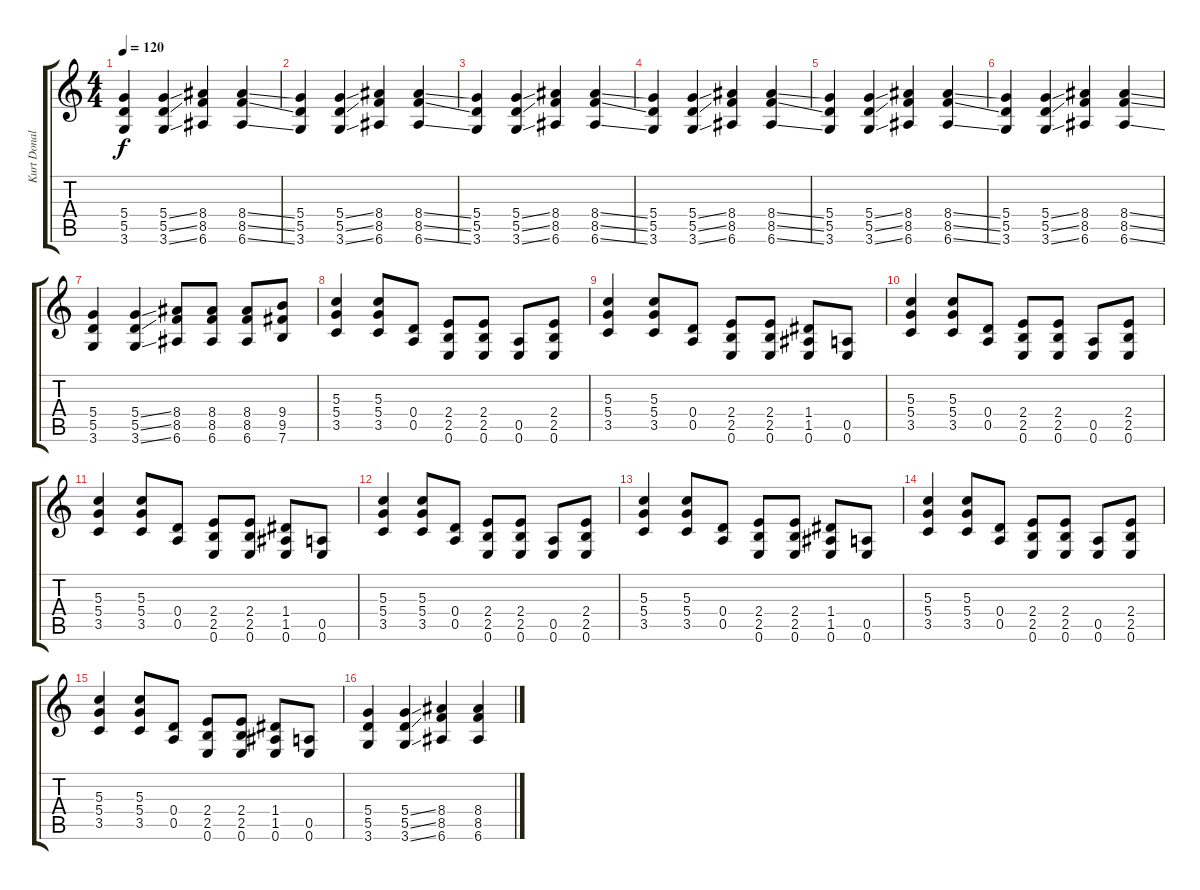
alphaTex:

\track ("Kurt Donald Cobain (Guitare)" "Kurt Donal") {instrument distortionguitar}
\staff {score tabs}
\tuning (E4 B3 G3 D3 A2 E2) {hide}
\ts (4 4)
\tempo 120
\clef g2
\ks c
(5.4 5.5 3.6).4{dy f} (5.4{ss} 5.5{ss} 3.6{ss}).4 (8.4 8.5 6.6).4 (8.4{ss} 8.5{ss} 6.6{ss}).4 |
(5.4 5.5 3.6).4 (5.4{ss} 5.5{ss} 3.6{ss}).4 (8.4 8.5 6.6).4 (8.4{ss} 8.5{ss} 6.6{ss}).4 |
(5.4 5.5 3.6).4 (5.4{ss} 5.5{ss} 3.6{ss}).4 (8.4 8.5 6.6).4 (8.4{ss} 8.5{ss} 6.6{ss}).4 |
(5.4 5.5 3.6).4 (5.4{ss} 5.5{ss} 3.6{ss}).4 (8.4 8.5 6.6).4 (8.4{ss} 8.5{ss} 6.6{ss}).4 |
(5.4 5.5 3.6).4 (5.4{ss} 5.5{ss} 3.6{ss}).4 (8.4 8.5 6.6).4 (8.4{ss} 8.5{ss} 6.6{ss}).4 |
(5.4 5.5 3.6).4 (5.4{ss} 5.5{ss} 3.6{ss}).4 (8.4 8.5 6.6).4 (8.4{ss} 8.5{ss} 6.6{ss}).4 |
(5.4 5.5 3.6).4 (5.4{ss} 5.5{ss} 3.6{ss}).4 (8.4 8.5 6.6).8 (8.4 8.5 6.6).8 (8.4 8.5 6.6).8 (9.4 9.5 7.6).8 |
(5.3 5.4 3.5).4 (5.3 5.4 3.5).8 (0.4 0.5).8 (2.4 2.5 0.6).8 (2.4 2.5 0.6).8 (0.5 0.6).8 (2.4 2.5 0.6).8 |
(5.3 5.4 3.5).4 (5.3 5.4 3.5).8 (0.4 0.5).8 (2.4 2.5 0.6).8 (2.4 2.5 0.6).8 (1.4 1.5 0.6).8 (0.5 0.6).8 |
(5.3 5.4 3.5).4 (5.3 5.4 3.5).8 (0.4 0.5).8 (2.4 2.5 0.6).8 (2.4 2.5 0.6).8 (0.5 0.6).8 (2.4 2.5 0.6).8 |
(5.3 5.4 3.5).4 (5.3 5.4 3.5).8 (0.4 0.5).8 (2.4 2.5 0.6).8 (2.4 2.5 0.6).8 (1.4 1.5 0.6).8 (0.5 0.6).8 |
(5.3 5.4 3.5).4 (5.3 5.4 3.5).8 (0.4 0.5).8 (2.4 2.5 0.6).8 (2.4 2.5 0.6).8 (0.5 0.6).8 (2.4 2.5 0.6).8 |
(5.3 5.4 3.5).4 (5.3 5.4 3.5).8 (0.4 0.5).8 (2.4 2.5 0.6).8 (2.4 2.5 0.6).8 (1.4 1.5 0.6).8 (0.5 0.6).8 |
(5.3 5.4 3.5).4 (5.3 5.4 3.5).8 (0.4 0.5).8 (2.4 2.5 0.6).8 (2.4 2.5 0.6).8 (0.5 0.6).8 (2.4 2.5 0.6).8 |
(5.3 5.4 3.5).4 (5.3 5.4 3.5).8 (0.4 0.5).8 (2.4 2.5 0.6).8 (2.4 2.5 0.6).8 (1.4 1.5 0.6).8 (0.5 0.6).8 |
(5.4 5.5 3.6).4 (5.4{ss} 5.5{ss} 3.6{ss}).4 (8.4 8.5 6.6).4 (8.4{ss} 8.5{ss} 6.6{ss}).4
